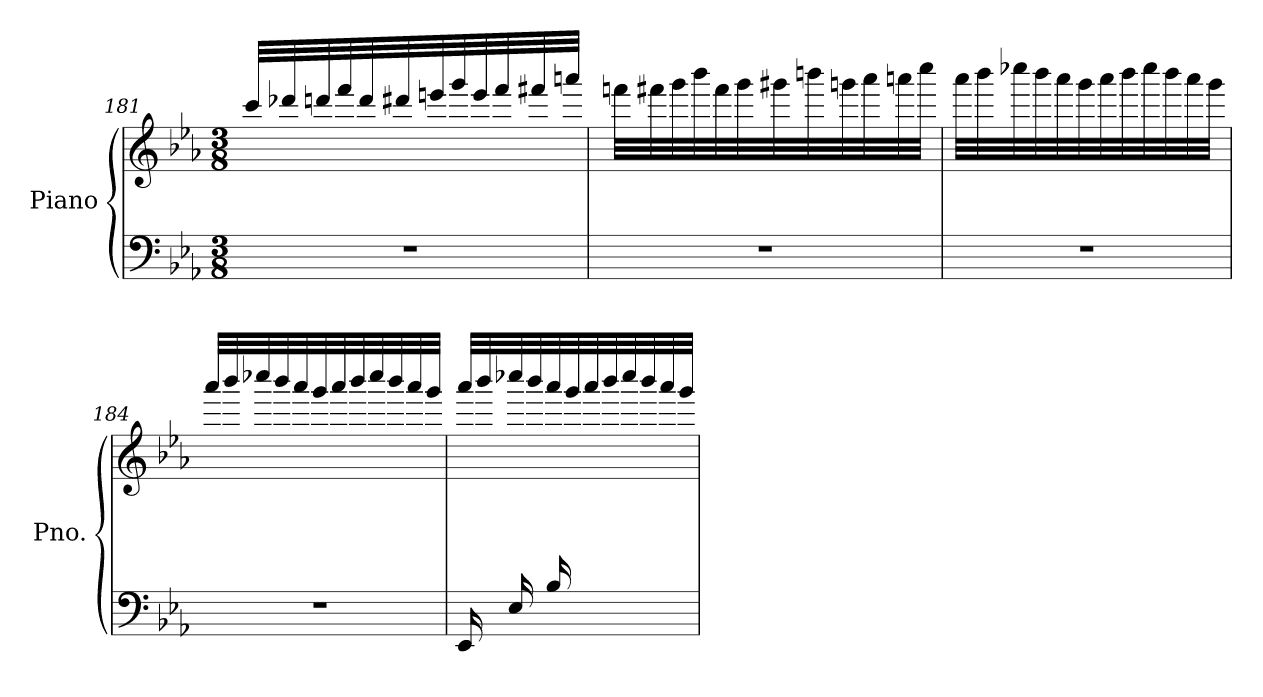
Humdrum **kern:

**kern	**kern
*part1	*part1
*staff2	*staff1
*I"Piano	*
*I'Pno.	*
!!LO:LB:g=z
*clefF4	*clefG2
*k[b-e-a-]	*k[b-e-a-]
*M3/8	*M3/8
=181	=181
4.r	32ccc!/LLL
.	32ddd-X!/
.	32dddn!/
.	32fff!/
.	32ddd!/
.	32ddd#X!/
.	32eeen!/
.	32ggg!/
.	32eee!/
.	32fff!/
.	32fff#X!/
.	32aaan!/JJJ
=182	=182
4.r	32fffn!\LLL
.	32fff#X!\
.	32ggg!\
.	32bbb-!\
.	32fff#!\
.	32ggg!\
.	32ggg#X!\
.	32bbbn!\
.	32gggn!\
.	32aaa-!\
.	32aaan!\
.	32cccc!\JJJ
=183	=183
4.r	32aaa-!\LLL
.	32bbb-!\
.	32cccc-X!\
.	32bbb-!\
.	32aaa-!\
.	32ggg!\
.	32aaa-!\
.	32bbb-!\
.	32cccc-!\
.	32bbb-!\
.	32aaa-!\
.	32ggg!\JJJ
=184	=184
4.r	32aaa-!/LLL
.	32bbb-!/
.	32cccc-X!/
.	32bbb-!/
.	32aaa-!/
.	32ggg!/
.	32aaa-!/
.	32bbb-!/
.	32cccc-!/
.	32bbb-!/
.	32aaa-!/
.	32ggg!/JJJ
!!LO:LB:g=z
=185	=185
*	*^
16EE-!/LL	32aaa-!/LLL	8.ryy
.	32bbb-!/	.
16E-!/	32cccc-X!/	.
.	32bbb-!/	.
16B-!/	32aaa-!/	.
.	32ggg!/	.
8.ryy	32aaa-!/	16e-!\
.	32bbb-!/	.
.	32cccc-!/	16b-!\
.	32bbb-!/	.
.	32aaa-!/	16ee-!\JJ
.	32ggg!/JJJ	.
*	*v	*v
=	=
*-	*-
